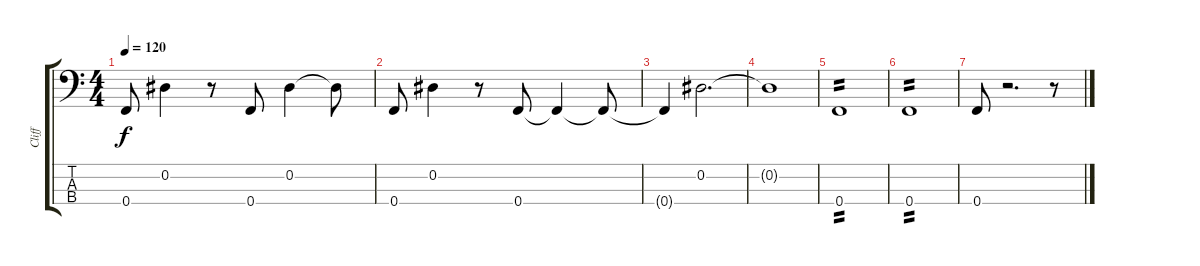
\track ("Cliff" "Cliff") {instrument electricbassfinger}
\staff {score tabs}
\tuning (Ab2 Eb2 Bb1 F1) {hide}
\ts (4 4)
\tempo 120
\clef f4
\ks c
0.4.8{dy f} 0.2.4 r.8 0.4.8 0.2.4 0.2{t}.8 |
0.4.8 0.2.4 r.8 0.4.8 0.4{t}.4 0.4{t}.8 |
0.4{t}.4 0.2.2{d} |
0.2{t}.1 |
0.4.1{tp 2} |
0.4.1{tp 2} |
0.4.8 r.2{d} r.8
